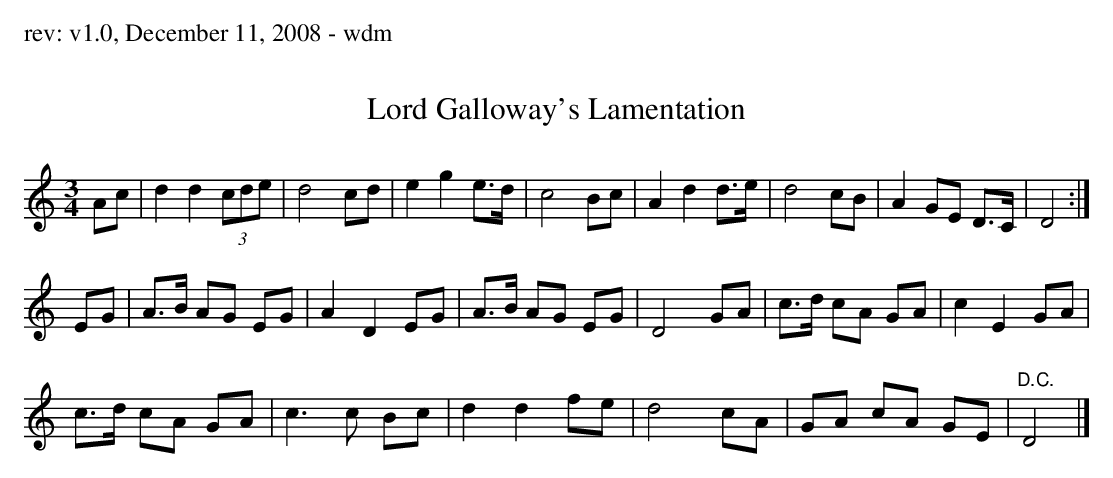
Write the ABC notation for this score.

X:1
T:Lord Galloway's Lamentation
M:3/4
L:1/8
K:D Dor
Ac|d2 d2 (3cde|d4 cd|e2 g2 e>d|c4 Bc|A2 d2 d>e|d4 cB|A2 GE D>C|D4:|
EG|A>B AG EG|A2 D2 EG|A>B AG EG|D4 GA|c>d cA GA|c2 E2 GA|
c>d cA GA|c3c Bc|d2 d2 fe|d4 cA|GA cA GE|"D.C."D4|]
